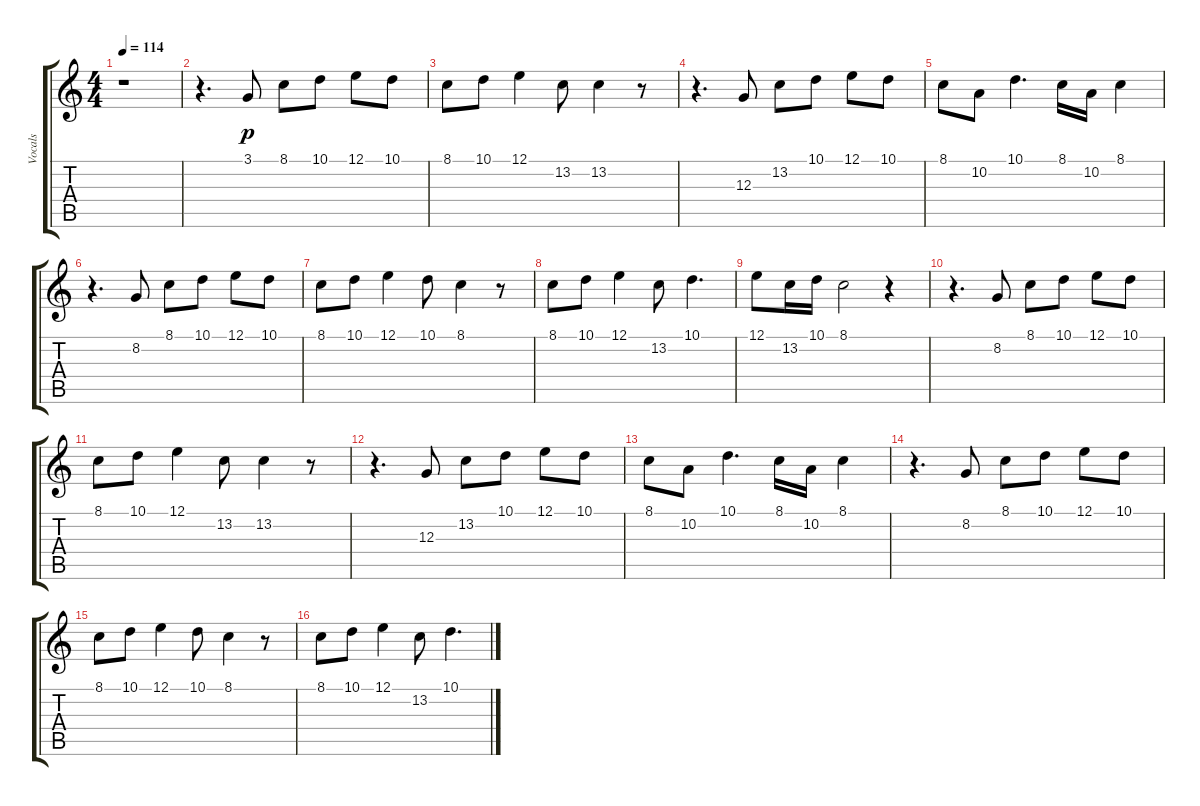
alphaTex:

\track ("Vocals" "Vocals") {instrument flute}
\staff {score tabs}
\tuning (E4 B3 G3 D3 A2 E2) {hide}
\ts (4 4)
\tempo 114
\clef g2
\ks c
r.1{dy p} |
r.4{d} 3.1.8 8.1.8 10.1.8 12.1.8 10.1.8 |
8.1.8 10.1.8 12.1.4 13.2.8 13.2.4 r.8 |
r.4{d} 12.3.8 13.2.8 10.1.8 12.1.8 10.1.8 |
8.1.8 10.2.8 10.1.4{d} 8.1.16 10.2.16 8.1.4 |
r.4{d} 8.2.8 8.1.8 10.1.8 12.1.8 10.1.8 |
8.1.8 10.1.8 12.1.4 10.1.8 8.1.4 r.8 |
8.1.8 10.1.8 12.1.4 13.2.8 10.1.4{d} |
12.1.8 13.2.16 10.1.16 8.1.2 r.4 |
r.4{d} 8.2.8 8.1.8 10.1.8 12.1.8 10.1.8 |
8.1.8 10.1.8 12.1.4 13.2.8 13.2.4 r.8 |
r.4{d} 12.3.8 13.2.8 10.1.8 12.1.8 10.1.8 |
8.1.8 10.2.8 10.1.4{d} 8.1.16 10.2.16 8.1.4 |
r.4{d} 8.2.8 8.1.8 10.1.8 12.1.8 10.1.8 |
8.1.8 10.1.8 12.1.4 10.1.8 8.1.4 r.8 |
8.1.8 10.1.8 12.1.4 13.2.8 10.1.4{d}
